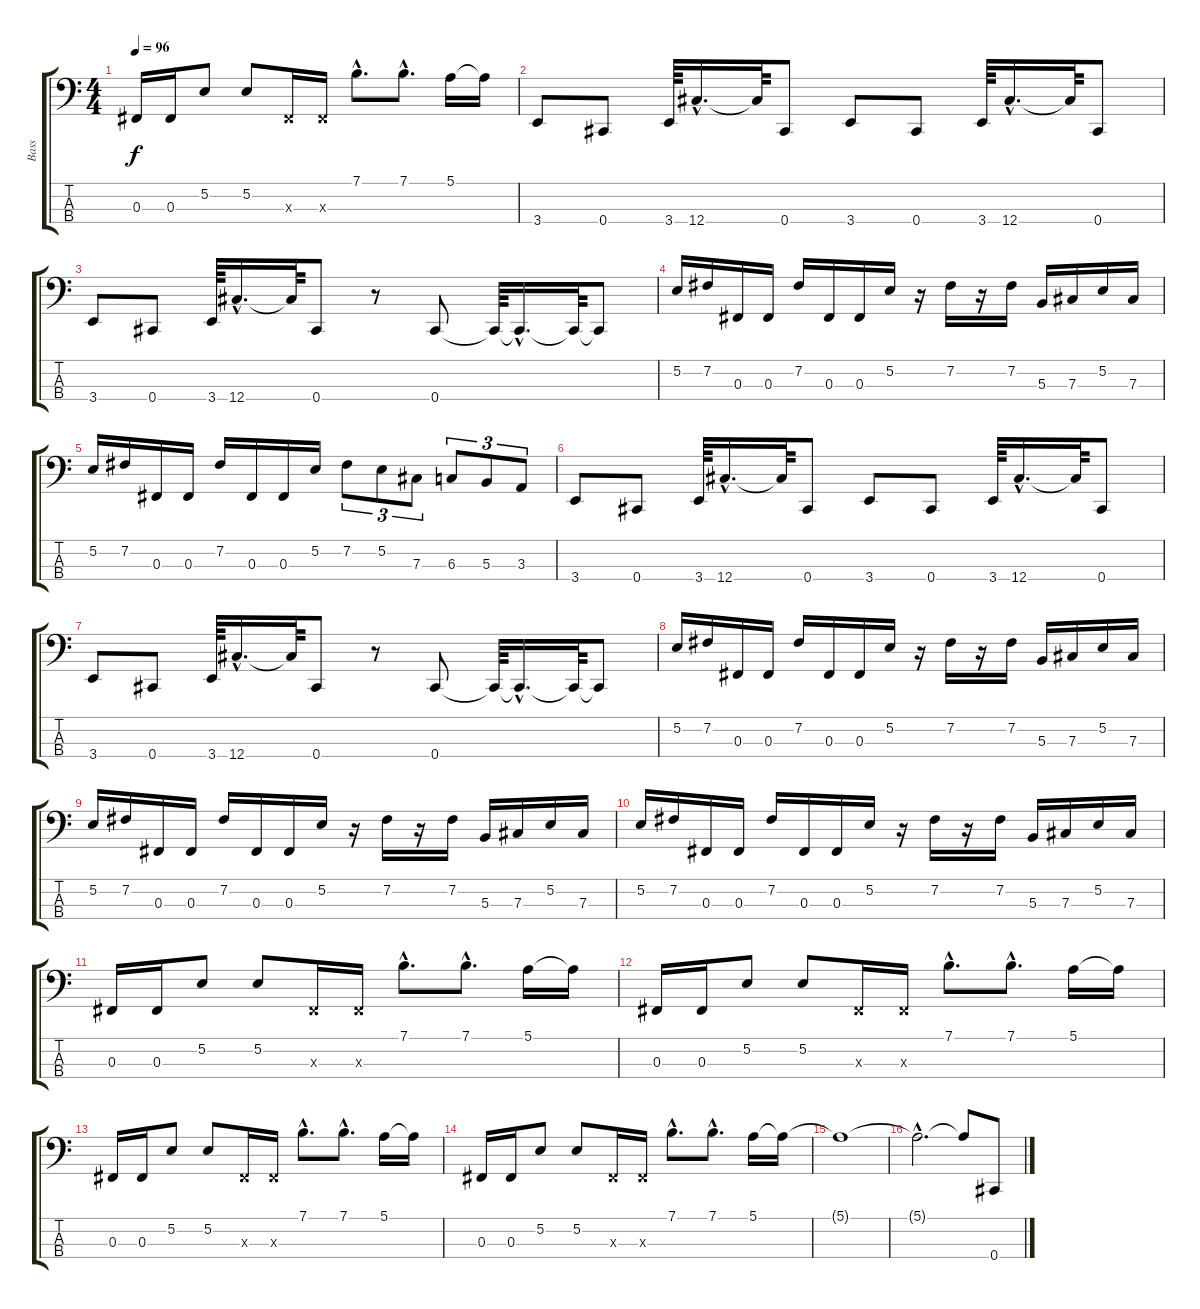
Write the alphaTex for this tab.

\track ("Bass" "Bass") {instrument electricbassfinger}
\staff {score tabs}
\tuning (E2 B1 Gb1 Db1) {hide}
\ts (4 4)
\tempo 96
\clef f4
\ks c
0.3.16{dy f} 0.3.16 5.2.8 5.2.8 0.3{x}.16 0.3{x}.16 7.1{hac}.8{d} 7.1{hac}.8{d} 5.1.16 5.1{t}.16 |
3.4.8 0.4.8 3.4.64 12.4{hac}.16{d} 12.4{t}.64 0.4.8 3.4.8 0.4.8 3.4.64 12.4{hac}.16{d} 12.4{t}.64 0.4.8 |
3.4.8 0.4.8 3.4.64 12.4{hac}.16{d} 12.4{t}.64 0.4.8 r.8 0.4.8 0.4{t}.64 0.4{hac t}.16{d} 0.4{t}.64 0.4{t}.8 |
5.2.16 7.2.16 0.3.16 0.3.16 7.2.16 0.3.16 0.3.16 5.2.16 r.16 7.2.16 r.16 7.2.16 5.3.16 7.3.16 5.2.16 7.3.16 |
5.2.16 7.2.16 0.3.16 0.3.16 7.2.16 0.3.16 0.3.16 5.2.16 7.2.8{tu (3 2)} 5.2.8{tu (3 2)} 7.3.8{tu (3 2)} 6.3.8{tu (3 2)} 5.3.8{tu (3 2)} 3.3.8{tu (3 2)} |
3.4.8 0.4.8 3.4.64 12.4{hac}.16{d} 12.4{t}.64 0.4.8 3.4.8 0.4.8 3.4.64 12.4{hac}.16{d} 12.4{t}.64 0.4.8 |
3.4.8 0.4.8 3.4.64 12.4{hac}.16{d} 12.4{t}.64 0.4.8 r.8 0.4.8 0.4{t}.64 0.4{hac t}.16{d} 0.4{t}.64 0.4{t}.8 |
5.2.16 7.2.16 0.3.16 0.3.16 7.2.16 0.3.16 0.3.16 5.2.16 r.16 7.2.16 r.16 7.2.16 5.3.16 7.3.16 5.2.16 7.3.16 |
5.2.16 7.2.16 0.3.16 0.3.16 7.2.16 0.3.16 0.3.16 5.2.16 r.16 7.2.16 r.16 7.2.16 5.3.16 7.3.16 5.2.16 7.3.16 |
5.2.16 7.2.16 0.3.16 0.3.16 7.2.16 0.3.16 0.3.16 5.2.16 r.16 7.2.16 r.16 7.2.16 5.3.16 7.3.16 5.2.16 7.3.16 |
0.3.16 0.3.16 5.2.8 5.2.8 0.3{x}.16 0.3{x}.16 7.1{hac}.8{d} 7.1{hac}.8{d} 5.1.16 5.1{t}.16 |
0.3.16 0.3.16 5.2.8 5.2.8 0.3{x}.16 0.3{x}.16 7.1{hac}.8{d} 7.1{hac}.8{d} 5.1.16 5.1{t}.16 |
0.3.16 0.3.16 5.2.8 5.2.8 0.3{x}.16 0.3{x}.16 7.1{hac}.8{d} 7.1{hac}.8{d} 5.1.16 5.1{t}.16 |
0.3.16 0.3.16 5.2.8 5.2.8 0.3{x}.16 0.3{x}.16 7.1{hac}.8{d} 7.1{hac}.8{d} 5.1.16 5.1{t}.16 |
5.1{t}.1 |
5.1{hac t}.2{d} 5.1{t}.8 0.4.8
